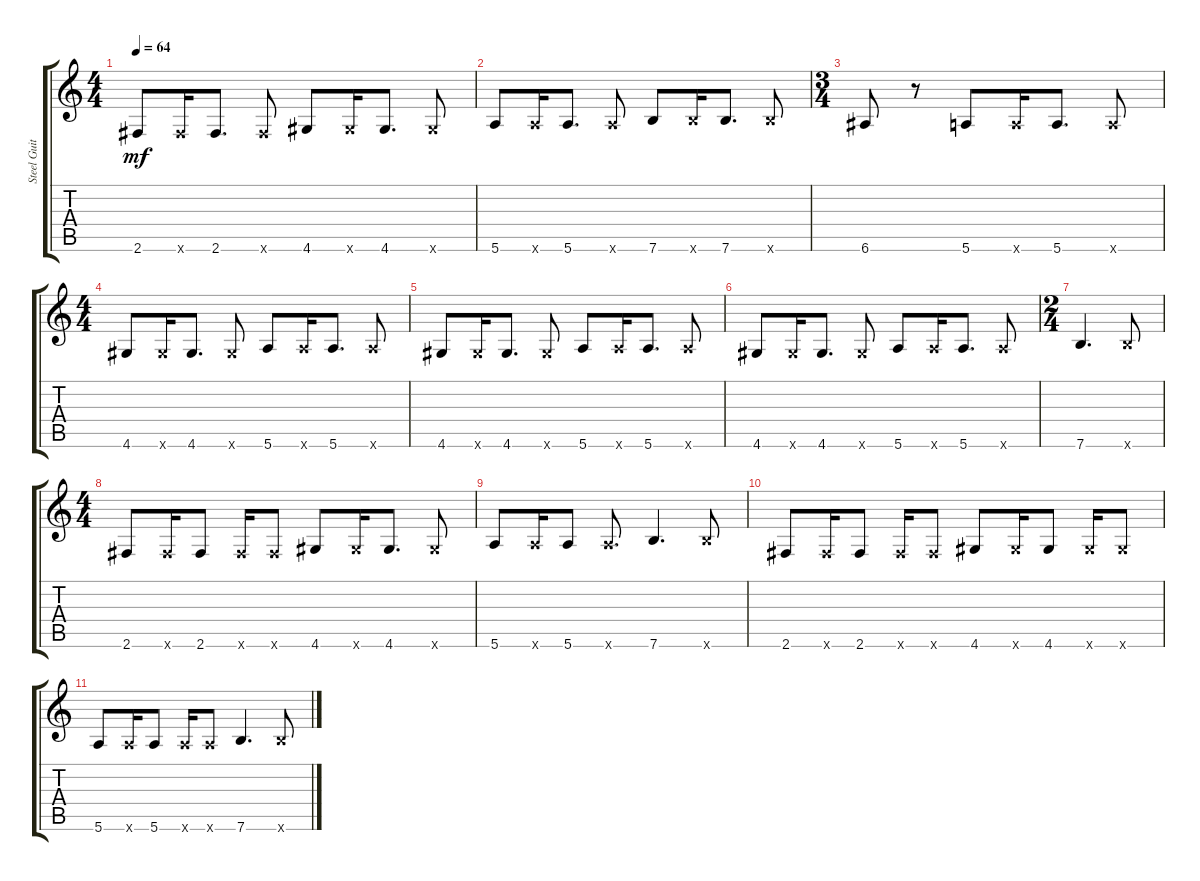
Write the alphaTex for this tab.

\track ("Steel Guitar" "Steel Guit") {instrument acousticguitarsteel}
\staff {score tabs}
\tuning (E4 B3 G3 D3 A2 E2) {hide}
\ts (4 4)
\tempo 64
\clef g2
\ks c
2.6.8{dy mf} 2.6{x}.16 2.6.8{d} 2.6{x}.8 4.6.8 4.6{x}.16 4.6.8{d} 4.6{x}.8 |
5.6.8 5.6{x}.16 5.6.8{d} 5.6{x}.8 7.6.8 7.6{x}.16 7.6.8{d} 7.6{x}.8 |
\ts (3 4)
6.6.8 r.8 5.6.8 5.6{x}.16 5.6.8{d} 5.6{x}.8 |
\ts (4 4)
4.6.8 4.6{x}.16 4.6.8{d} 4.6{x}.8 5.6.8 5.6{x}.16 5.6.8{d} 5.6{x}.8 |
4.6.8 4.6{x}.16 4.6.8{d} 4.6{x}.8 5.6.8 5.6{x}.16 5.6.8{d} 5.6{x}.8 |
4.6.8 4.6{x}.16 4.6.8{d} 4.6{x}.8 5.6.8 5.6{x}.16 5.6.8{d} 5.6{x}.8 |
\ts (2 4)
7.6.4{d} 7.6{x}.8 |
\ts (4 4)
2.6.8 2.6{x}.16 2.6.8 2.6{x}.16 2.6{x}.8 4.6.8 4.6{x}.16 4.6.8{d} 4.6{x}.8 |
5.6.8 5.6{x}.16 5.6.8 5.6{x}.8{d} 7.6.4{d} 7.6{x}.8 |
2.6.8 2.6{x}.16 2.6.8 2.6{x}.16 2.6{x}.8 4.6.8 4.6{x}.16 4.6.8 4.6{x}.16 4.6{x}.8 |
5.6.8 5.6{x}.16 5.6.8 5.6{x}.16 5.6{x}.8 7.6.4{d} 7.6{x}.8
